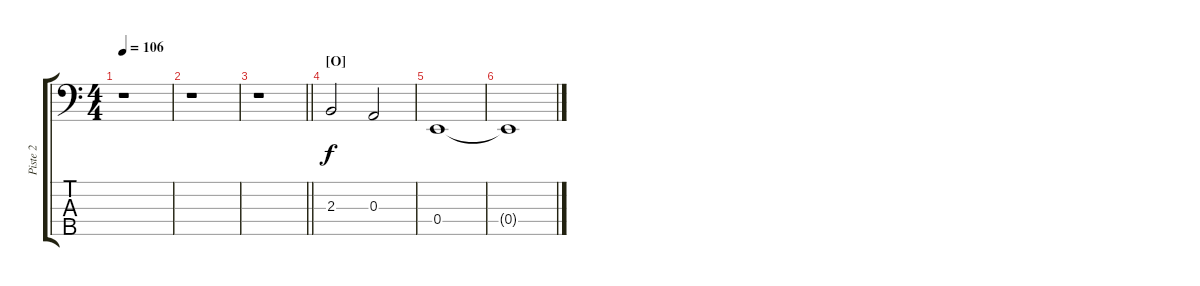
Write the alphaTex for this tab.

\track ("Piste 2" "Piste 2") {instrument electricbassfinger}
\staff {score tabs}
\tuning (G2 D2 A1 E1 B0) {hide}
\ts (4 4)
\tempo 106
\clef f4
\ks c
r.1{dy f} |
r.1 |
\barLineRight lightlight
r.1 |
\section ("" "[O]")
2.3.2 0.3.2 |
0.4.1 |
0.4{t}.1
